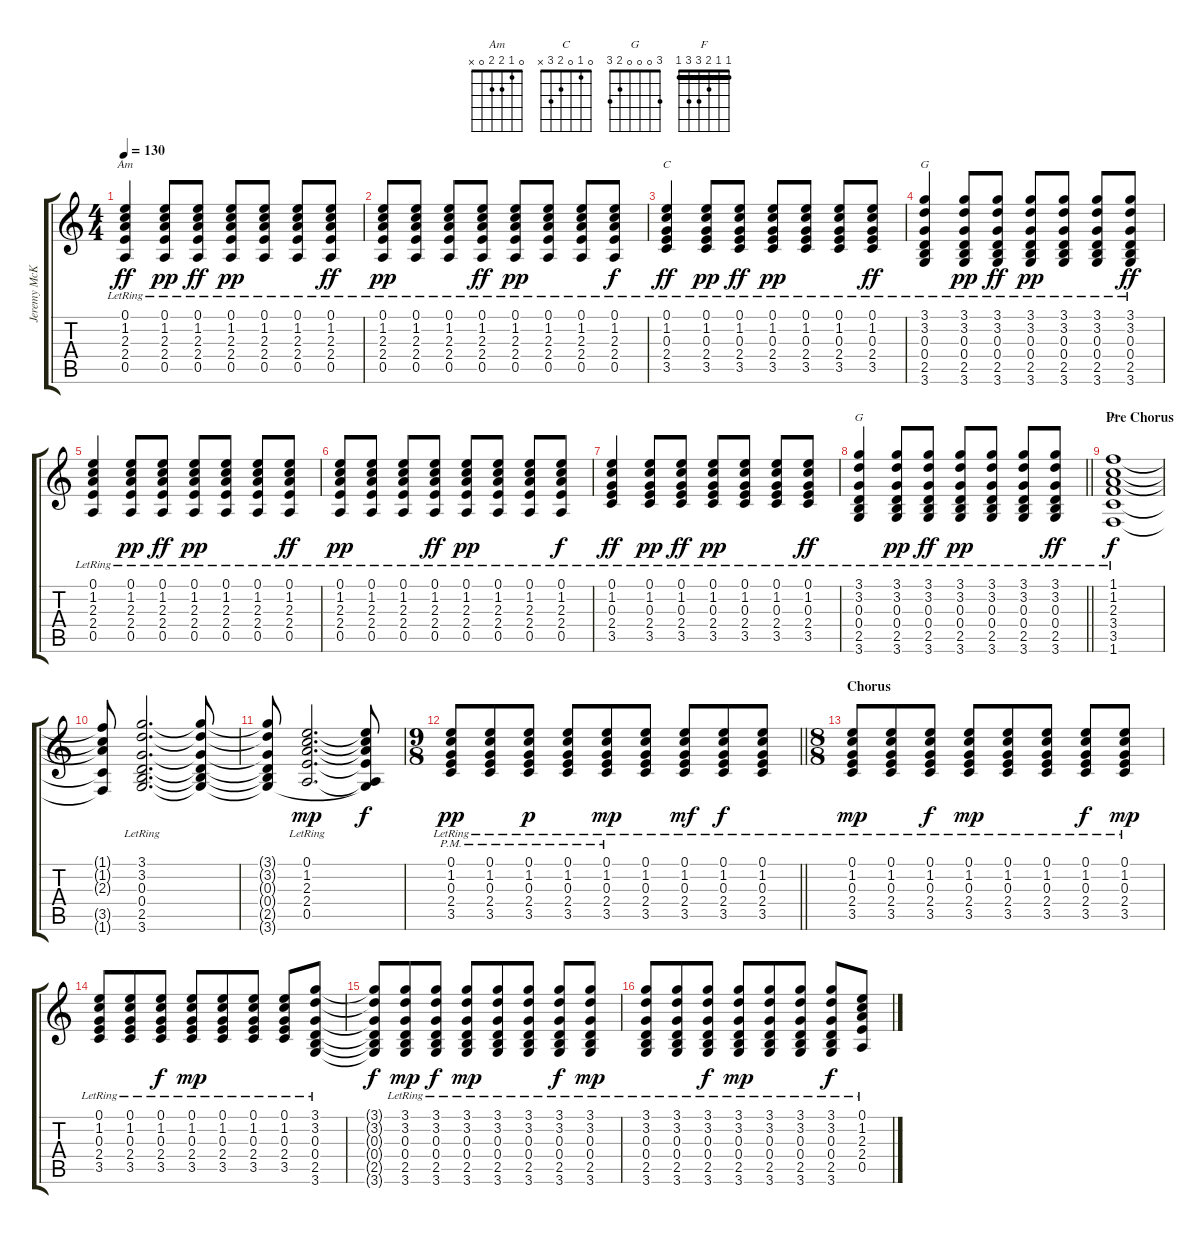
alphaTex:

\track ("Jeremy McKinnon" "Jeremy McK") {instrument acousticguitarsteel}
\staff {score tabs}
\tuning (E4 B3 G3 D3 A2 E2) {hide}
\chord ("Am" 0 1 2 2 0 x)
\chord ("C" 0 1 0 2 3 x)
\chord ("G" 3 3 0 0 2 3) {barre 3}
\chord ("G" 3 0 0 0 2 3)
\chord ("F" 1 1 2 3 3 1) {barre 1}
\ts (4 4)
\tempo 130
\clef g2
\ks c
(0.1{lr} 1.2{lr} 2.3{lr} 2.4{lr} 0.5{lr}).4{ch "Am" dy ff} (0.1{lr} 1.2{lr} 2.3{lr} 2.4{lr} 0.5{lr}).8{dy pp} (0.1{lr} 1.2{lr} 2.3{lr} 2.4{lr} 0.5{lr}).8{dy ff} (0.1{lr} 1.2{lr} 2.3{lr} 2.4{lr} 0.5{lr}).8{dy pp} (0.1{lr} 1.2{lr} 2.3{lr} 2.4{lr} 0.5{lr}).8 (0.1{lr} 1.2{lr} 2.3{lr} 2.4{lr} 0.5{lr}).8 (0.1{lr} 1.2{lr} 2.3{lr} 2.4{lr} 0.5{lr}).8{dy ff} |
(0.1{lr} 1.2{lr} 2.3{lr} 2.4{lr} 0.5{lr}).8{dy pp} (0.1{lr} 1.2{lr} 2.3{lr} 2.4{lr} 0.5{lr}).8 (0.1{lr} 1.2{lr} 2.3{lr} 2.4{lr} 0.5{lr}).8 (0.1{lr} 1.2{lr} 2.3{lr} 2.4{lr} 0.5{lr}).8{dy ff} (0.1{lr} 1.2{lr} 2.3{lr} 2.4{lr} 0.5{lr}).8{dy pp} (0.1{lr} 1.2{lr} 2.3{lr} 2.4{lr} 0.5{lr}).8 (0.1{lr} 1.2{lr} 2.3{lr} 2.4{lr} 0.5{lr}).8 (0.1{lr} 1.2{lr} 2.3{lr} 2.4{lr} 0.5{lr}).8{dy f} |
(0.1{lr} 1.2{lr} 0.3{lr} 2.4{lr} 3.5{lr}).4{ch "C" dy ff} (0.1{lr} 1.2{lr} 0.3{lr} 2.4{lr} 3.5{lr}).8{dy pp} (0.1{lr} 1.2{lr} 0.3{lr} 2.4{lr} 3.5{lr}).8{dy ff} (0.1{lr} 1.2{lr} 0.3{lr} 2.4{lr} 3.5{lr}).8{dy pp} (0.1{lr} 1.2{lr} 0.3{lr} 2.4{lr} 3.5{lr}).8 (0.1{lr} 1.2{lr} 0.3{lr} 2.4{lr} 3.5{lr}).8 (0.1{lr} 1.2{lr} 0.3{lr} 2.4{lr} 3.5{lr}).8{dy ff} |
(3.1{lr} 3.2{lr} 0.3{lr} 0.4{lr} 2.5{lr} 3.6{lr}).4{ch "G"} (3.1{lr} 3.2{lr} 0.3{lr} 0.4{lr} 2.5{lr} 3.6{lr}).8{dy pp} (3.1{lr} 3.2{lr} 0.3{lr} 0.4{lr} 2.5{lr} 3.6{lr}).8{dy ff} (3.1{lr} 3.2{lr} 0.3{lr} 0.4{lr} 2.5{lr} 3.6{lr}).8{dy pp} (3.1{lr} 3.2{lr} 0.3{lr} 0.4{lr} 2.5{lr} 3.6{lr}).8 (3.1{lr} 3.2{lr} 0.3{lr} 0.4{lr} 2.5{lr} 3.6{lr}).8 (3.1{lr} 3.2{lr} 0.3{lr} 0.4{lr} 2.5{lr} 3.6{lr}).8{dy ff} |
(0.1{lr} 1.2{lr} 2.3{lr} 2.4{lr} 0.5{lr}).4 (0.1{lr} 1.2{lr} 2.3{lr} 2.4{lr} 0.5{lr}).8{dy pp} (0.1{lr} 1.2{lr} 2.3{lr} 2.4{lr} 0.5{lr}).8{dy ff} (0.1{lr} 1.2{lr} 2.3{lr} 2.4{lr} 0.5{lr}).8{dy pp} (0.1{lr} 1.2{lr} 2.3{lr} 2.4{lr} 0.5{lr}).8 (0.1{lr} 1.2{lr} 2.3{lr} 2.4{lr} 0.5{lr}).8 (0.1{lr} 1.2{lr} 2.3{lr} 2.4{lr} 0.5{lr}).8{dy ff} |
(0.1{lr} 1.2{lr} 2.3{lr} 2.4{lr} 0.5{lr}).8{dy pp} (0.1{lr} 1.2{lr} 2.3{lr} 2.4{lr} 0.5{lr}).8 (0.1{lr} 1.2{lr} 2.3{lr} 2.4{lr} 0.5{lr}).8 (0.1{lr} 1.2{lr} 2.3{lr} 2.4{lr} 0.5{lr}).8{dy ff} (0.1{lr} 1.2{lr} 2.3{lr} 2.4{lr} 0.5{lr}).8{dy pp} (0.1{lr} 1.2{lr} 2.3{lr} 2.4{lr} 0.5{lr}).8 (0.1{lr} 1.2{lr} 2.3{lr} 2.4{lr} 0.5{lr}).8 (0.1{lr} 1.2{lr} 2.3{lr} 2.4{lr} 0.5{lr}).8{dy f} |
(0.1{lr} 1.2{lr} 0.3{lr} 2.4{lr} 3.5{lr}).4{dy ff} (0.1{lr} 1.2{lr} 0.3{lr} 2.4{lr} 3.5{lr}).8{dy pp} (0.1{lr} 1.2{lr} 0.3{lr} 2.4{lr} 3.5{lr}).8{dy ff} (0.1{lr} 1.2{lr} 0.3{lr} 2.4{lr} 3.5{lr}).8{dy pp} (0.1{lr} 1.2{lr} 0.3{lr} 2.4{lr} 3.5{lr}).8 (0.1{lr} 1.2{lr} 0.3{lr} 2.4{lr} 3.5{lr}).8 (0.1{lr} 1.2{lr} 0.3{lr} 2.4{lr} 3.5{lr}).8{dy ff} |
\barLineRight lightlight
(3.1{lr} 3.2{lr} 0.3{lr} 0.4{lr} 2.5{lr} 3.6{lr}).4{ch "G"} (3.1{lr} 3.2{lr} 0.3{lr} 0.4{lr} 2.5{lr} 3.6{lr}).8{dy pp} (3.1{lr} 3.2{lr} 0.3{lr} 0.4{lr} 2.5{lr} 3.6{lr}).8{dy ff} (3.1{lr} 3.2{lr} 0.3{lr} 0.4{lr} 2.5{lr} 3.6{lr}).8{dy pp} (3.1{lr} 3.2{lr} 0.3{lr} 0.4{lr} 2.5{lr} 3.6{lr}).8 (3.1{lr} 3.2{lr} 0.3{lr} 0.4{lr} 2.5{lr} 3.6{lr}).8 (3.1{lr} 3.2{lr} 0.3{lr} 0.4{lr} 2.5{lr} 3.6{lr}).8{dy ff} |
\section ("" "Pre Chorus")
(1.1{lr} 1.2{lr} 2.3{lr} 3.4{lr} 3.5{lr} 1.6{lr}).1{ch "F" dy f} |
(1.1{t} 1.2{t} 2.3{t} 3.5{t} 1.6{t}).8 (3.1{lr} 3.2{lr} 0.3{lr} 0.4{lr} 2.5{lr} 3.6{lr}).2{d} (3.1{t} 3.2{t} 0.3{t} 0.4{t} 2.5{t} 3.6{t}).8 |
(3.1{t} 3.2{t} 0.3{t} 0.4{t} 2.5{t} 3.6{t}).8 (0.1{lr} 1.2{lr} 2.3{lr} 2.4{lr} 0.5{lr}).2{d dy mp} (0.1{t} 1.2{t} 2.3{t} 2.4{t} 0.5{t} 3.6{t}).8{dy f} |
\ts (9 8)
\barLineRight lightlight
(0.1{pm lr} 1.2{pm lr} 0.3{pm lr} 2.4{pm lr} 3.5{pm lr}).8{dy pp} (0.1{pm lr} 1.2{pm lr} 0.3{pm lr} 2.4{pm lr} 3.5{pm lr}).8 (0.1{pm lr} 1.2{pm lr} 0.3{pm lr} 2.4{pm lr} 3.5{pm lr}).8{dy p} (0.1{pm lr} 1.2{pm lr} 0.3{pm lr} 2.4{pm lr} 3.5{pm lr}).8 (0.1{pm lr} 1.2{pm lr} 0.3{pm lr} 2.4{pm lr} 3.5{pm lr}).8{dy mp} (0.1{lr} 1.2{lr} 0.3{lr} 2.4{lr} 3.5{lr}).8 (0.1{lr} 1.2{lr} 0.3{lr} 2.4{lr} 3.5{lr}).8{dy mf} (0.1{lr} 1.2{lr} 0.3{lr} 2.4{lr} 3.5{lr}).8{dy f} (0.1{lr} 1.2{lr} 0.3{lr} 2.4{lr} 3.5{lr}).8 |
\ts (8 8)
\section ("" "Chorus")
(0.1{lr} 1.2{lr} 0.3{lr} 2.4{lr} 3.5{lr}).8{dy mp} (0.1{lr} 1.2{lr} 0.3{lr} 2.4{lr} 3.5{lr}).8 (0.1{lr} 1.2{lr} 0.3{lr} 2.4{lr} 3.5{lr}).8{dy f} (0.1{lr} 1.2{lr} 0.3{lr} 2.4{lr} 3.5{lr}).8{dy mp} (0.1{lr} 1.2{lr} 0.3{lr} 2.4{lr} 3.5{lr}).8 (0.1{lr} 1.2{lr} 0.3{lr} 2.4{lr} 3.5{lr}).8 (0.1{lr} 1.2{lr} 0.3{lr} 2.4{lr} 3.5{lr}).8{dy f} (0.1{lr} 1.2{lr} 0.3{lr} 2.4{lr} 3.5{lr}).8{dy mp} |
(0.1{lr} 1.2{lr} 0.3{lr} 2.4{lr} 3.5{lr}).8 (0.1{lr} 1.2{lr} 0.3{lr} 2.4{lr} 3.5{lr}).8 (0.1{lr} 1.2{lr} 0.3{lr} 2.4{lr} 3.5{lr}).8{dy f} (0.1{lr} 1.2{lr} 0.3{lr} 2.4{lr} 3.5{lr}).8{dy mp} (0.1{lr} 1.2{lr} 0.3{lr} 2.4{lr} 3.5{lr}).8 (0.1{lr} 1.2{lr} 0.3{lr} 2.4{lr} 3.5{lr}).8 (0.1{lr} 1.2{lr} 0.3{lr} 2.4{lr} 3.5{lr}).8 (3.1{lr} 3.2{lr} 0.3{lr} 0.4{lr} 2.5{lr} 3.6{lr}).8 |
(3.1{t} 3.2{t} 0.3{t} 0.4{t} 2.5{t} 3.6{t}).8{dy f} (3.1{lr} 3.2{lr} 0.3{lr} 0.4{lr} 2.5{lr} 3.6{lr}).8{dy mp} (3.1{lr} 3.2{lr} 0.3{lr} 0.4{lr} 2.5{lr} 3.6{lr}).8{dy f} (3.1{lr} 3.2{lr} 0.3{lr} 0.4{lr} 2.5{lr} 3.6{lr}).8{dy mp} (3.1{lr} 3.2{lr} 0.3{lr} 0.4{lr} 2.5{lr} 3.6{lr}).8 (3.1{lr} 3.2{lr} 0.3{lr} 0.4{lr} 2.5{lr} 3.6{lr}).8 (3.1{lr} 3.2{lr} 0.3{lr} 0.4{lr} 2.5{lr} 3.6{lr}).8{dy f} (3.1{lr} 3.2{lr} 0.3{lr} 0.4{lr} 2.5{lr} 3.6{lr}).8{dy mp} |
(3.1{lr} 3.2{lr} 0.3{lr} 0.4{lr} 2.5{lr} 3.6{lr}).8 (3.1{lr} 3.2{lr} 0.3{lr} 0.4{lr} 2.5{lr} 3.6{lr}).8 (3.1{lr} 3.2{lr} 0.3{lr} 0.4{lr} 2.5{lr} 3.6{lr}).8{dy f} (3.1{lr} 3.2{lr} 0.3{lr} 0.4{lr} 2.5{lr} 3.6{lr}).8{dy mp} (3.1{lr} 3.2{lr} 0.3{lr} 0.4{lr} 2.5{lr} 3.6{lr}).8 (3.1{lr} 3.2{lr} 0.3{lr} 0.4{lr} 2.5{lr} 3.6{lr}).8 (3.1{lr} 3.2{lr} 0.3{lr} 0.4{lr} 2.5{lr} 3.6{lr}).8{dy f} (0.1{lr} 1.2{lr} 2.3{lr} 2.4{lr} 0.5{lr}).8
